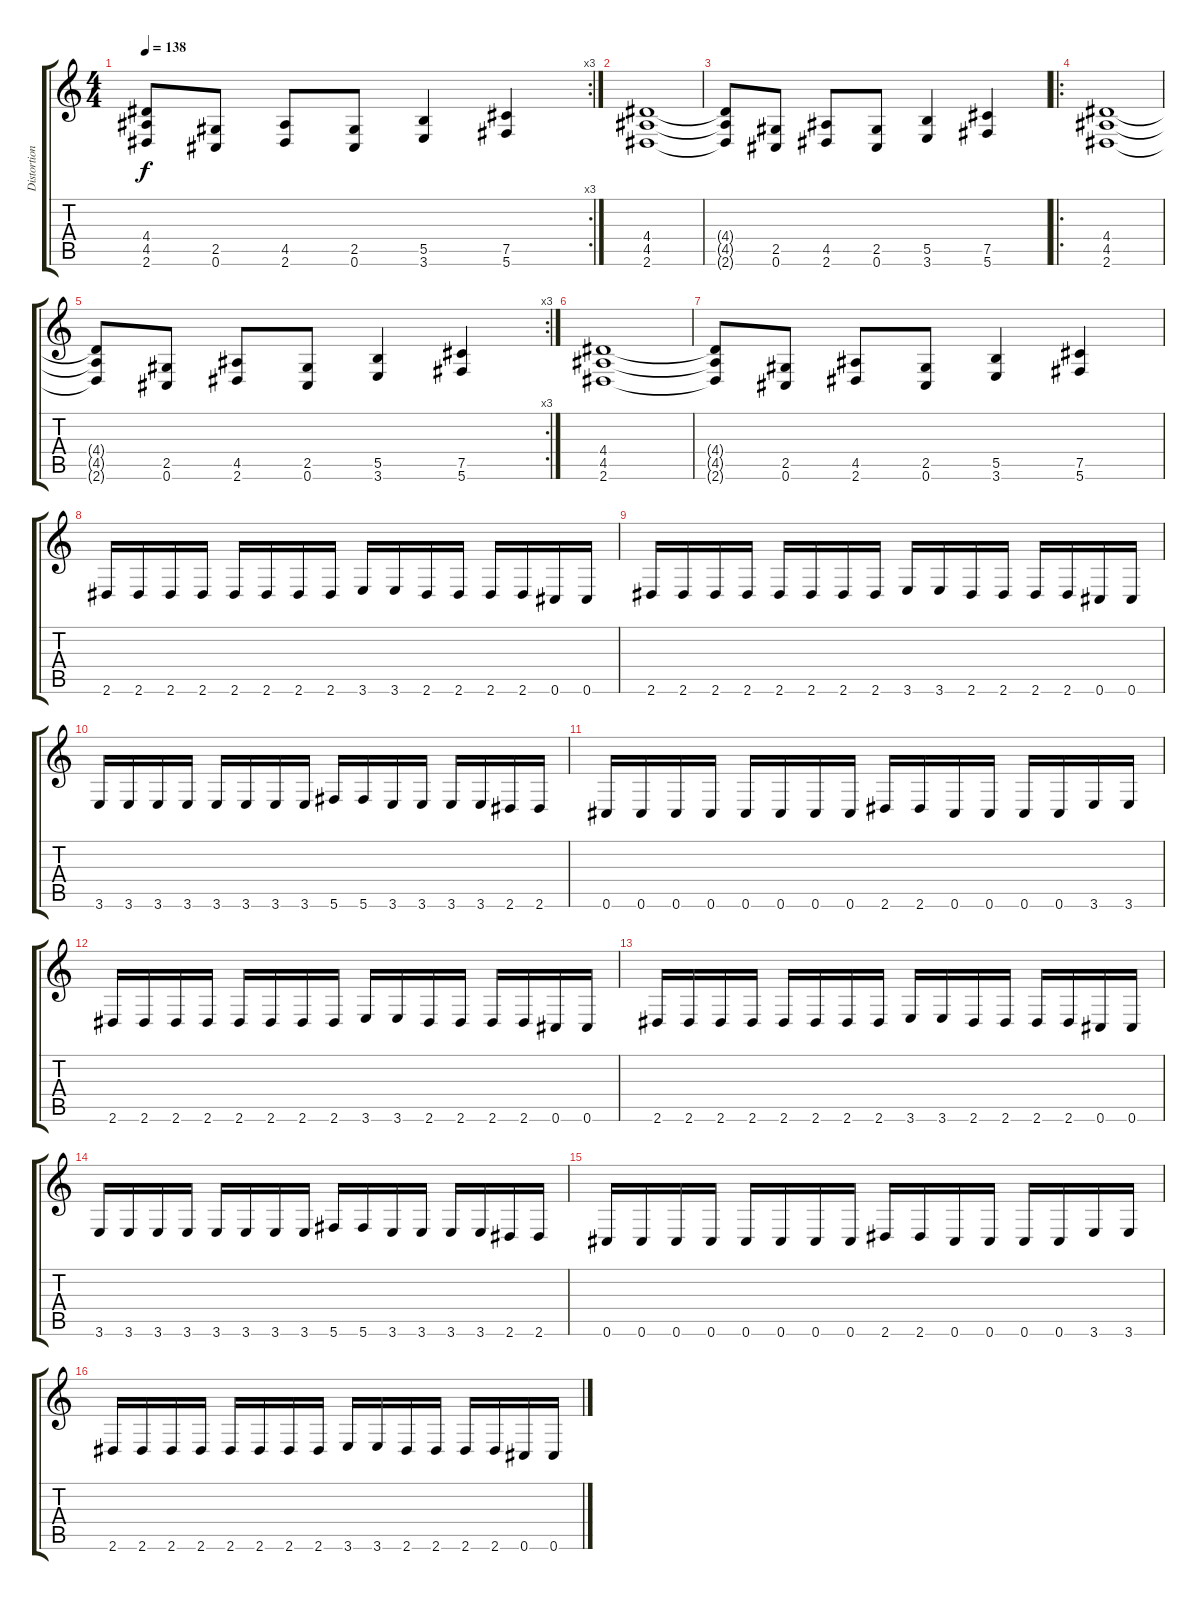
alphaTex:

\track ("Distortion guitar 1" "Distortion") {instrument distortionguitar}
\staff {score tabs}
\tuning (Db4 Ab3 E3 B2 Gb2 Db2) {hide}
\rc 3
\ts (4 4)
\tempo 138
\clef g2
\ks c
(4.4{t} 4.5{t} 2.6{t}).8{dy f} (2.5 0.6).8 (4.5 2.6).8 (2.5 0.6).8 (5.5 3.6).4 (7.5 5.6).4 |
(4.4 4.5 2.6).1 |
(4.4{t} 4.5{t} 2.6{t}).8 (2.5 0.6).8 (4.5 2.6).8 (2.5 0.6).8 (5.5 3.6).4 (7.5 5.6).4 |
\ro
(4.4 4.5 2.6).1 |
\rc 3
(4.4{t} 4.5{t} 2.6{t}).8 (2.5 0.6).8 (4.5 2.6).8 (2.5 0.6).8 (5.5 3.6).4 (7.5 5.6).4 |
(4.4 4.5 2.6).1 |
(4.4{t} 4.5{t} 2.6{t}).8 (2.5 0.6).8 (4.5 2.6).8 (2.5 0.6).8 (5.5 3.6).4 (7.5 5.6).4 |
2.6.16 2.6.16 2.6.16 2.6.16 2.6.16 2.6.16 2.6.16 2.6.16 3.6.16 3.6.16 2.6.16 2.6.16 2.6.16 2.6.16 0.6.16 0.6.16 |
2.6.16 2.6.16 2.6.16 2.6.16 2.6.16 2.6.16 2.6.16 2.6.16 3.6.16 3.6.16 2.6.16 2.6.16 2.6.16 2.6.16 0.6.16 0.6.16 |
3.6.16 3.6.16 3.6.16 3.6.16 3.6.16 3.6.16 3.6.16 3.6.16 5.6.16 5.6.16 3.6.16 3.6.16 3.6.16 3.6.16 2.6.16 2.6.16 |
0.6.16 0.6.16 0.6.16 0.6.16 0.6.16 0.6.16 0.6.16 0.6.16 2.6.16 2.6.16 0.6.16 0.6.16 0.6.16 0.6.16 3.6.16 3.6.16 |
2.6.16 2.6.16 2.6.16 2.6.16 2.6.16 2.6.16 2.6.16 2.6.16 3.6.16 3.6.16 2.6.16 2.6.16 2.6.16 2.6.16 0.6.16 0.6.16 |
2.6.16 2.6.16 2.6.16 2.6.16 2.6.16 2.6.16 2.6.16 2.6.16 3.6.16 3.6.16 2.6.16 2.6.16 2.6.16 2.6.16 0.6.16 0.6.16 |
3.6.16 3.6.16 3.6.16 3.6.16 3.6.16 3.6.16 3.6.16 3.6.16 5.6.16 5.6.16 3.6.16 3.6.16 3.6.16 3.6.16 2.6.16 2.6.16 |
0.6.16 0.6.16 0.6.16 0.6.16 0.6.16 0.6.16 0.6.16 0.6.16 2.6.16 2.6.16 0.6.16 0.6.16 0.6.16 0.6.16 3.6.16 3.6.16 |
2.6.16 2.6.16 2.6.16 2.6.16 2.6.16 2.6.16 2.6.16 2.6.16 3.6.16 3.6.16 2.6.16 2.6.16 2.6.16 2.6.16 0.6.16 0.6.16
